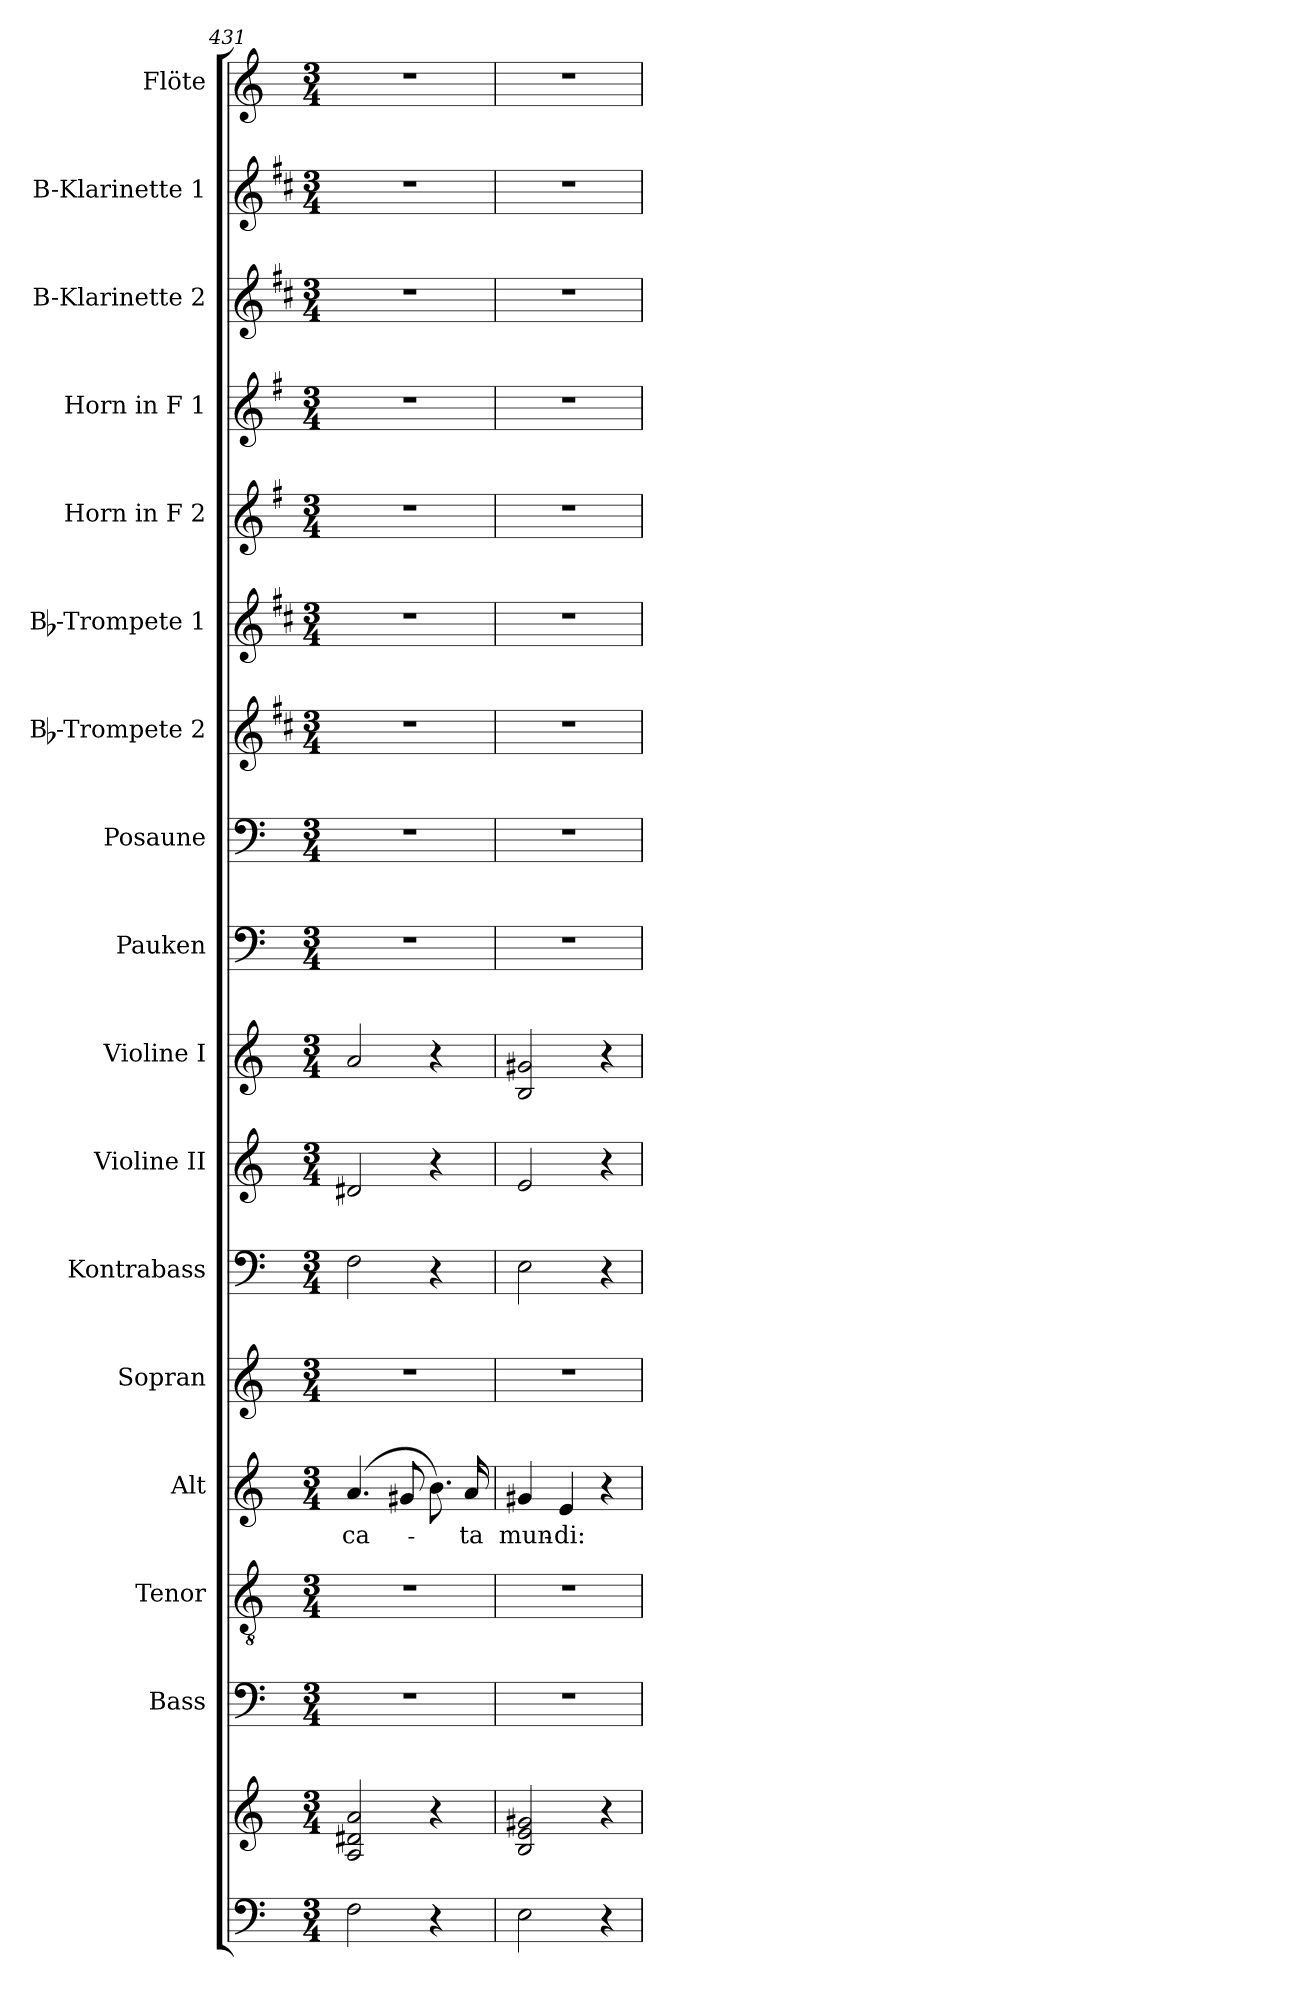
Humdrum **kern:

**kern	**kern	**kern	**kern	**kern	**text	**kern	**kern	**kern	**kern	**kern	**kern	**kern	**kern	**kern	**kern	**kern	**kern	**kern
*part17	*part17	*part16	*part15	*part14	*part14	*part13	*part12	*part11	*part10	*part9	*part8	*part7	*part6	*part5	*part4	*part3	*part2	*part1
*staff18	*staff17	*staff16	*staff15	*staff14	*staff14	*staff13	*staff12	*staff11	*staff10	*staff9	*staff8	*staff7	*staff6	*staff5	*staff4	*staff3	*staff2	*staff1
*	*	*I"Bass	*I"Tenor	*I"Alt	*	*I"Sopran	*I"Kontrabass	*I"Violine II	*I"Violine I	*I"Pauken	*I"Posaune	*I"Bb-Trompete 2	*I"Bb-Trompete 1	*I"Horn in F 2	*I"Horn in F 1	*I"B-Klarinette 2	*I"B-Klarinette 1	*I"Flöte
*	*	*I'B.	*I'T.	*I'A.	*	*I'S.	*I'Kb.	*I'Vl. II	*I'Vl. I	*I'Pk.	*I'Pos.	*I'Bb Trp. 2	*I'Bb Trp. 1	*I'Hrn. 2	*I'Hrn. 1	*I'B Kl. 2	*I'B Kl. 1	*I'Fl.
*clefF4	*clefG2	*clefF4	*clefGv2	*clefG2	*	*clefG2	*clefF4	*clefG2	*clefG2	*clefF4	*clefF4	*clefG2	*clefG2	*clefG2	*clefG2	*clefG2	*clefG2	*clefG2
*	*	*	*	*	*	*	*ITrd7c12	*	*	*	*	*ITrd1c2	*ITrd1c2	*ITrd4c7	*ITrd4c7	*ITrd1c2	*ITrd1c2	*
*k[]	*k[]	*k[]	*k[]	*k[]	*	*k[]	*k[]	*k[]	*k[]	*k[]	*k[]	*k[]	*k[]	*k[]	*k[]	*k[]	*k[]	*k[]
*C:	*C:	*C:	*C:	*C:	*	*C:	*C:	*C:	*C:	*C:	*C:	*C:	*C:	*C:	*C:	*C:	*C:	*C:
*M3/4	*M3/4	*M3/4	*M3/4	*M3/4	*	*M3/4	*M3/4	*M3/4	*M3/4	*M3/4	*M3/4	*M3/4	*M3/4	*M3/4	*M3/4	*M3/4	*M3/4	*M3/4
=431	=431	=431	=431	=431	=431	=431	=431	=431	=431	=431	=431	=431	=431	=431	=431	=431	=431	=431
!	!	!	!	!	!LO:LY:b	!	!	!	!	!	!	!	!	!	!	!	!	!
2F\	2A/ 2d#X/ 2a/	2.r	2.r	(4.a/	-ca-	2.r	2FF\	2d#X/	2a/	2.r	2.r	2.r	2.r	2.r	2.r	2.r	2.r	2.r
.	.	.	.	8g#X/	.	.	.	.	.	.	.	.	.	.	.	.	.	.
4r	4r	.	.	8.b\)	.	.	4r	4r	4r	.	.	.	.	.	.	.	.	.
!	!	!	!	!	!LO:LY:b	!	!	!	!	!	!	!	!	!	!	!	!	!
.	.	.	.	16a/	-ta	.	.	.	.	.	.	.	.	.	.	.	.	.
=432	=432	=432	=432	=432	=432	=432	=432	=432	=432	=432	=432	=432	=432	=432	=432	=432	=432	=432
!	!	!	!	!	!LO:LY:b	!	!	!	!	!	!	!	!	!	!	!	!	!
2E\	2B/ 2e/ 2g#X/	2.r	2.r	4g#X/	mun-	2.r	2EE\	2e/	2B/ 2g#X/	2.r	2.r	2.r	2.r	2.r	2.r	2.r	2.r	2.r
!	!	!	!	!	!LO:LY:b	!	!	!	!	!	!	!	!	!	!	!	!	!
.	.	.	.	4e/	-di:	.	.	.	.	.	.	.	.	.	.	.	.	.
4r	4r	.	.	4r	.	.	4r	4r	4r	.	.	.	.	.	.	.	.	.
=	=	=	=	=	=	=	=	=	=	=	=	=	=	=	=	=	=	=
*-	*-	*-	*-	*-	*-	*-	*-	*-	*-	*-	*-	*-	*-	*-	*-	*-	*-	*-
